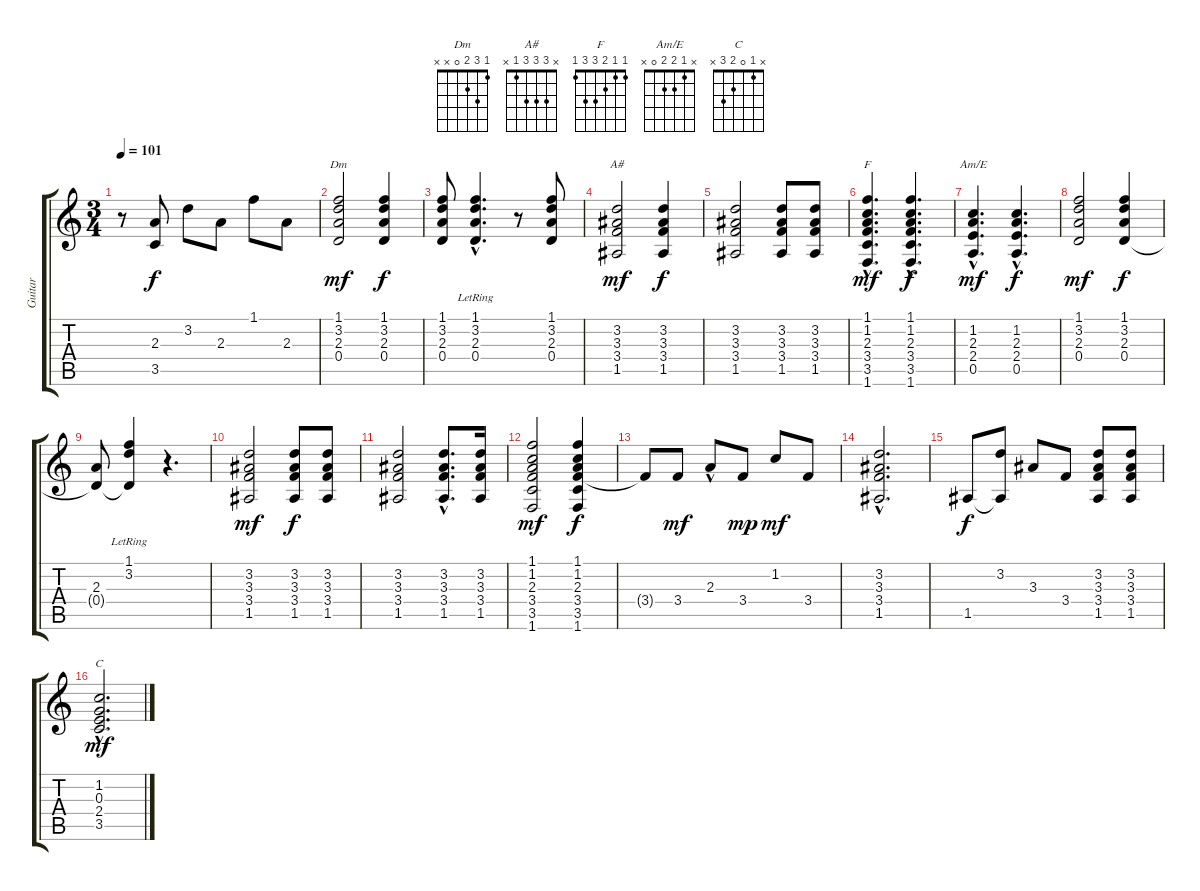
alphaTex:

\track ("Guitar" "Guitar") {instrument acousticguitarnylon}
\staff {score tabs}
\tuning (E4 B3 G3 D3 A2 E2) {hide}
\chord ("Dm" 1 3 2 0 x x)
\chord ("A#" x 3 3 3 1 x)
\chord ("F" 1 1 2 3 3 1)
\chord ("Am/E" x 1 2 2 0 x)
\chord ("C" x 1 0 2 3 x)
\ts (3 4)
\tempo 101
\clef g2
\ks c
r.8{dy mf} (2.3 3.5{t}).8{dy f} 3.2.8 2.3.8 1.1.8 2.3.8 |
(1.1 3.2 2.3 0.4).2{ch "Dm" dy mf} (1.1 3.2 2.3 0.4).4{dy f} |
(1.1 3.2 2.3 0.4).8 (1.1{hac} 3.2{hac lr} 2.3{hac} 0.4{hac}).4{d} r.8 (1.1 3.2 2.3 0.4).8 |
(3.2 3.3 3.4 1.5).2{ch "A#" dy mf} (3.2 3.3 3.4 1.5).4{dy f} |
(3.2 3.3 3.4 1.5).2 (3.2 3.3 3.4 1.5).8 (3.2 3.3 3.4 1.5).8 |
(1.1{hac} 1.2{hac} 2.3{hac} 3.4{hac} 3.5{hac} 1.6{hac}).4{d ch "F" dy mf} (1.1{hac} 1.2{hac} 2.3{hac} 3.4{hac} 3.5{hac} 1.6{hac}).4{d dy f} |
(1.2{hac} 2.3{hac} 2.4{hac} 0.5{hac}).4{d ch "Am/E" dy mf} (1.2{hac} 2.3{hac} 2.4{hac} 0.5{hac}).4{d dy f} |
(1.1 3.2 2.3 0.4).2{dy mf} (1.1 3.2 2.3 0.4).4{dy f} |
(2.3 0.4{t}).8 (1.1{lr} 3.2{lr} 0.4{t}).4 r.4{d} |
(3.2 3.3 3.4 1.5).2{dy mf} (3.2 3.3 3.4 1.5).8{dy f} (3.2 3.3 3.4 1.5).8 |
(3.2 3.3 3.4 1.5).2 (3.2{hac} 3.3{hac} 3.4{hac} 1.5{hac}).8{d} (3.2 3.3 3.4 1.5).16 |
(1.1 1.2 2.3 3.4 3.5 1.6).2{dy mf} (1.1 1.2 2.3 3.4 3.5 1.6).4{dy f} |
3.4{t}.8 3.4.8{dy mf} 2.3{hac}.8 3.4.8{dy mp} 1.2.8{dy mf} 3.4.8 |
(3.2{hac} 3.3{hac} 3.4{hac} 1.5{hac}).2{d} |
1.5.8{dy f} (3.2 1.5{t}).8 3.3.8 3.4.8 (3.2 3.3 3.4 1.5).8 (3.2 3.3 3.4 1.5).8 |
(1.2{hac} 0.3{hac} 2.4{hac} 3.5{hac}).2{d ch "C" dy mf}
